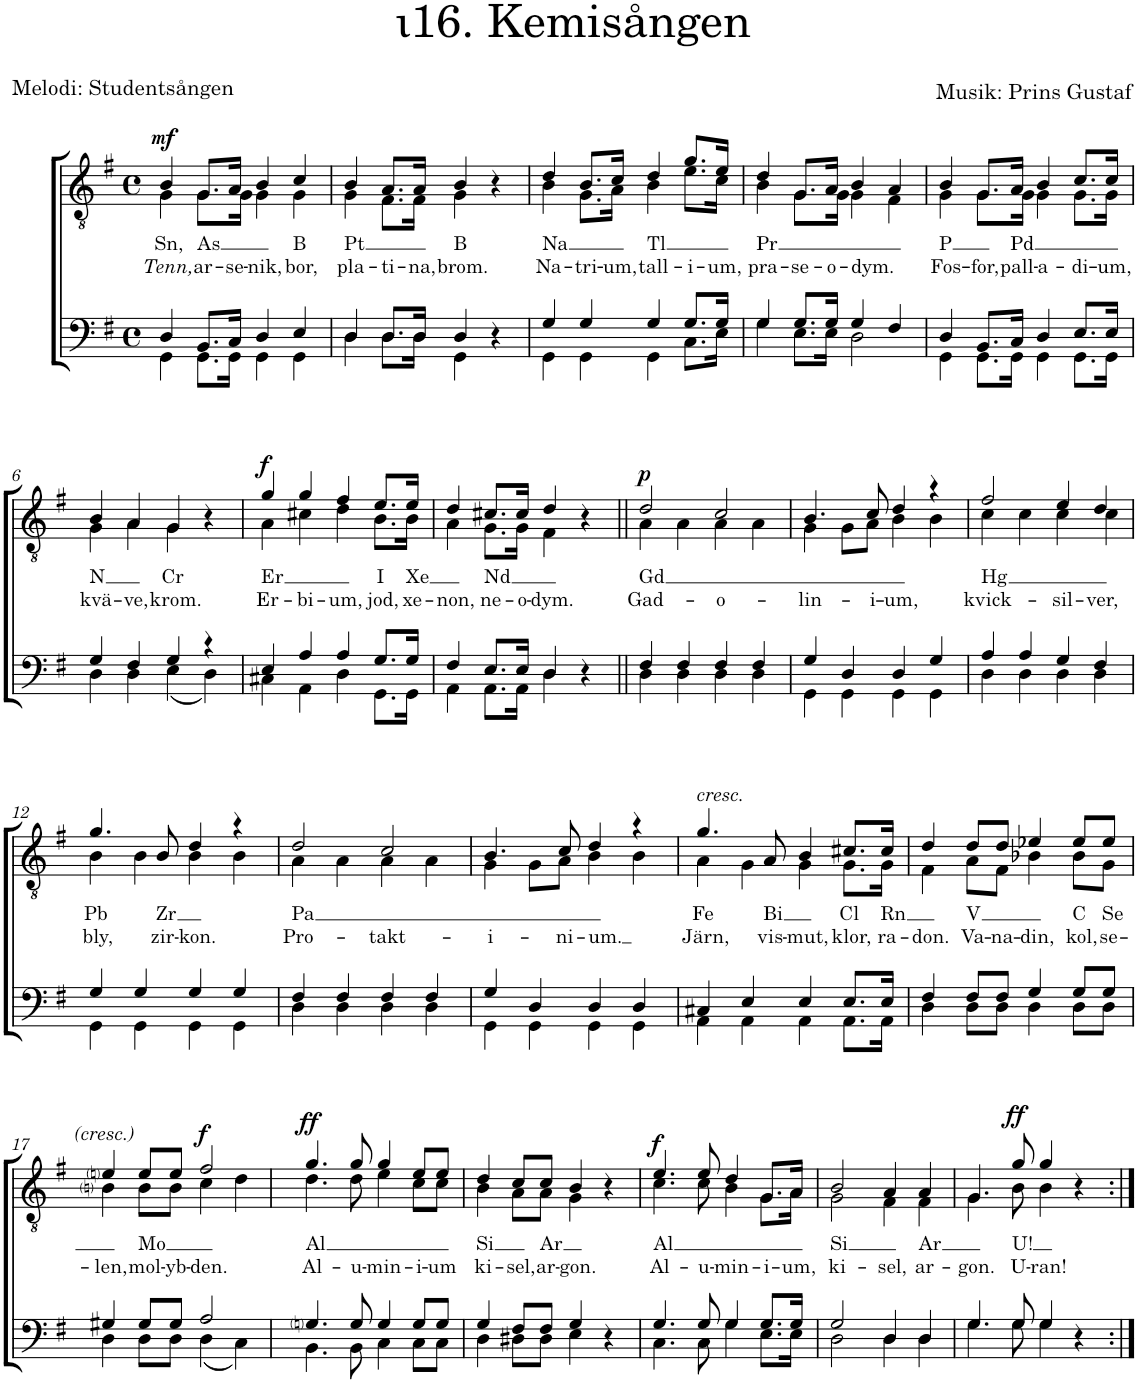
**kern	**kern	**text	**text	**dynam
*part2	*part1	*part1	*part1	*part1
*staff2	*staff1	*staff1	*staff1	*staff1
*I"B  B	*I"T	*	*	*
*clefF4	*clefGv2	*	*	*
*k[f#]	*k[f#]	*	*	*
*G:	*G:	*	*	*
*M4/4	*M4/4	*	*	*
*met(c)	*met(c)	*	*	*
=1	=1	=1	=1	=1
*^	*	*	*	*
!	!	!	!LO:LY:b	!LO:LY:b	!LO:DY:a
*	*	*^	*	*	*
4D/	4GG\	4B/	4G\	Sn,	Tenn,	mf
!	!	!	!	!LO:LY:b	!LO:LY:b	!
8.BB/L	8.GG\L	8.G/L	8.G\L	As	ar-	.
!	!	!	!	!	!LO:LY:b	!
16C/Jk	16GG\Jk	16A/Jk	16G\Jk	.	-se-	.
!	!	!	!	!	!LO:LY:b	!
4D/	4GG\	4B/	4G\	.	-nik,	.
!	!	!	!	!LO:LY:b	!LO:LY:b	!
4E/	4GG\	4c/	4G\	B	bor,	.
=2	=2	=2	=2	=2	=2	=2
!	!	!	!	!LO:LY:b	!LO:LY:b	!
4D/	4D\	4B/	4G\	Pt	pla-	.
!	!	!	!	!	!LO:LY:b	!
8.D/L	8.D\L	8.A/L	8.F#\L	.	-ti-	.
!	!	!	!	!	!LO:LY:b	!
16D/Jk	16D\Jk	16A/Jk	16F#\Jk	.	-na,	.
!	!	!	!	!LO:LY:b	!LO:LY:b	!
4D/	4GG\	4B/	4G\	B	brom.	.
4r	4ryy	4r	4ryy	.	.	.
=3	=3	=3	=3	=3	=3	=3
!	!	!	!	!LO:LY:b	!LO:LY:b	!
4G/	4GG\	4d/	4B\	Na	Na-	.
!	!	!	!	!	!LO:LY:b	!
4G/	4GG\	8.B/L	8.G\L	.	-tri-	.
!	!	!	!	!	!LO:LY:b	!
.	.	16c/Jk	16A\Jk	.	-um,	.
!	!	!	!	!LO:LY:b	!LO:LY:b	!
4G/	4GG\	4d/	4B\	Tl	tall-	.
!	!	!	!	!	!LO:LY:b	!
8.G/L	8.C\L	8.g/L	8.e\L	.	-i-	.
!	!	!	!	!	!LO:LY:b	!
16G/Jk	16E\Jk	16e/Jk	16c\Jk	.	-um,	.
=4	=4	=4	=4	=4	=4	=4
!	!	!	!	!LO:LY:b	!LO:LY:b	!
4G/	4G\	4d/	4B\	Pr	pra-	.
!	!	!	!	!	!LO:LY:b	!
8.G/L	8.E\L	8.G/L	8.G\L	.	-se-	.
!	!	!	!	!	!LO:LY:b	!
16G/Jk	16E\Jk	16A/Jk	16G\Jk	.	-o-	.
!	!	!	!	!	!LO:LY:b	!
4G/	2D\	4B/	4G\	.	-dym.	.
4F#/	.	4A/	4F#\	.	.	.
=5	=5	=5	=5	=5	=5	=5
!	!	!	!	!LO:LY:b	!LO:LY:b	!
4D/	4GG\	4B/	4G\	P	Fos-	.
!	!	!	!	!	!LO:LY:b	!
8.BB/L	8.GG\L	8.G/L	8.G\L	.	-for,	.
!	!	!	!	!LO:LY:b	!LO:LY:b	!
16C/Jk	16GG\Jk	16A/Jk	16G\Jk	Pd	pall-	.
!	!	!	!	!	!LO:LY:b	!
4D/	4GG\	4B/	4G\	.	-a-	.
!	!	!	!	!	!LO:LY:b	!
8.E/L	8.GG\L	8.c/L	8.G\L	.	-di-	.
!	!	!	!	!	!LO:LY:b	!
16E/Jk	16GG\Jk	16c/Jk	16G\Jk	.	-um,	.
!!LO:LB:g=z	!!
=6	=6	=6	=6	=6	=6	=6
!	!	!	!	!LO:LY:b	!LO:LY:b	!
4G/	4D\	4B/	4G\	N	kvä-	.
!	!	!	!	!	!LO:LY:b	!
4F#/	4D\	4A/	4A\	.	-ve,	.
!	!	!	!	!LO:LY:b	!LO:LY:b	!
4G/	(<4E\	4G/	4G\	Cr	krom.	.
4r	4D\)	4r	4ryy	.	.	.
=7	=7	=7	=7	=7	=7	=7
!	!	!	!	!LO:LY:b	!LO:LY:b	!LO:DY:a
4E/	4C#X\	4g/	4A\	Er	Er-	f
!	!	!	!	!	!LO:LY:b	!
4A/	4AA\	4g/	4c#X\	.	-bi-	.
!	!	!	!	!	!LO:LY:b	!
4A/	4D\	4f#/	4d\	.	-um,	.
!	!	!	!	!LO:LY:b	!LO:LY:b	!
8.G/L	8.GG\L	8.e/L	8.B\L	I	jod,	.
!	!	!	!	!LO:LY:b	!LO:LY:b	!
16G/Jk	16GG\Jk	16e/Jk	16B\Jk	Xe	xe-	.
=8	=8	=8	=8	=8	=8	=8
!	!	!	!	!	!LO:LY:b	!
4F#/	4AA\	4d/	4A\	.	-non,	.
!	!	!	!	!LO:LY:b	!LO:LY:b	!
8.E/L	8.AA\L	8.c#X/L	8.G\L	Nd	ne-	.
!	!	!	!	!	!LO:LY:b	!
16E/Jk	16AA\Jk	16c#/Jk	16G\Jk	.	-o-	.
!	!	!	!	!	!LO:LY:b	!
4D/	4D\	4d/	4F#\	.	-dym.	.
4r	4ryy	4r	4ryy	.	.	.
=9||	=9||	=9||	=9||	=9||	=9||	=9||
!	!	!	!	!LO:LY:b	!LO:LY:b	!LO:DY:a
4F#/	4D\	2d/	4A\	Gd	Gad-	p
4F#/	4D\	.	4A\	.	.	.
!	!	!	!	!	!LO:LY:b	!
4F#/	4D\	2c/	4A\	.	-o-	.
4F#/	4D\	.	4A\	.	.	.
=10	=10	=10	=10	=10	=10	=10
!	!	!	!	!	!LO:LY:b	!
4G/	4GG\	4.B/	4G\	.	-lin-	.
4D/	4GG\	.	8G\L	.	.	.
!	!	!	!	!	!LO:LY:b	!
.	.	8c/	8A\J	.	-i-	.
!	!	!	!	!	!LO:LY:b	!
4D/	4GG\	4d/	4B\	.	-um,	.
4G/	4GG\	4r	4B\	.	.	.
=11	=11	=11	=11	=11	=11	=11
!	!	!	!	!LO:LY:b	!LO:LY:b	!
4A/	4D\	2f#/	4c\	-Hg	kvick-	.
4A/	4D\	.	4c\	.	.	.
!	!	!	!	!	!LO:LY:b	!
4G/	4D\	4e/	4c\	.	-sil-	.
!	!	!	!	!	!LO:LY:b	!
4F#/	4D\	4d/	4c\	.	-ver,	.
!!LO:LB:g=z	!!
=12	=12	=12	=12	=12	=12	=12
!	!	!	!	!LO:LY:b	!LO:LY:b	!
4G/	4GG\	4.g/	4B\	Pb	bly,	.
4G/	4GG\	.	4B\	.	.	.
!	!	!	!	!LO:LY:b	!LO:LY:b	!
.	.	8B/	.	Zr	zir-	.
!	!	!	!	!	!LO:LY:b	!
4G/	4GG\	4d/	4B\	.	-kon.	.
4G/	4GG\	4r	4B\	.	.	.
=13	=13	=13	=13	=13	=13	=13
!	!	!	!	!LO:LY:b	!LO:LY:b	!
4F#/	4D\	2d/	4A\	Pa	Pro-	.
4F#/	4D\	.	4A\	.	.	.
!	!	!	!	!	!LO:LY:b	!
4F#/	4D\	2c/	4A\	.	-takt-	.
4F#/	4D\	.	4A\	.	.	.
=14	=14	=14	=14	=14	=14	=14
!	!	!	!	!	!LO:LY:b	!
4G/	4GG\	4.B/	4G\	.	-i-	.
4D/	4GG\	.	8G\L	.	.	.
!	!	!	!	!	!LO:LY:b	!
.	.	8c/	8A\J	.	-ni-	.
!	!	!	!	!	!LO:LY:b	!
4D/	4GG\	4d/	4B\	.	-um.	.
4D/	4GG\	4r	4B\	.	.	.
=15	=15	=15	=15	=15	=15	=15
!	!	!LO:TX:a:i:t=cresc.	!	!	!	!
!	!	!	!	!LO:LY:b	!LO:LY:b	!
4C#X/	4AA\	4.g/	4A\	Fe	Järn,	.
4E/	4AA\	.	4G\	.	.	.
!	!	!	!	!LO:LY:b	!LO:LY:b	!
.	.	8A/	.	Bi	vis-	.
!	!	!	!	!	!LO:LY:b	!
4E/	4AA\	4B/	4G\	.	-mut,	.
!	!	!	!	!LO:LY:b	!LO:LY:b	!
8.E/L	8.AA\L	8.c#X/L	8.G\L	Cl	klor,	.
!	!	!	!	!LO:LY:b	!LO:LY:b	!
16E/Jk	16AA\Jk	16c#/Jk	16G\Jk	Rn	ra-	.
=16	=16	=16	=16	=16	=16	=16
!	!	!	!	!	!LO:LY:b	!
4F#/	4D\	4d/	4F#\	.	-don.	.
!	!	!	!	!LO:LY:b	!LO:LY:b	!
8F#/L	8D\L	8d/L	8A\L	V	Va-	.
!	!	!	!	!	!LO:LY:b	!
8F#/J	8D\J	8d/J	8F#\J	.	-na-	.
!	!	!	!	!	!LO:LY:b	!
4G/	4D\	4e-X/	4B-X\	.	-din,	.
!	!	!	!	!LO:LY:b	!LO:LY:b	!
8G/L	8D\L	8e-/L	8B-\L	C	kol,	.
!	!	!	!	!LO:LY:b	!LO:LY:b	!
8G/J	8D\J	8e-/J	8G\J	Se	se-	.
!!LO:LB:g=z	!!
=17	=17	=17	=17	=17	=17	=17
!	!	!	!	!	!LO:LY:b	!
4G#X/	4D\	4eni/	4Bni\	.	-len,	.
!	!	!	!	!LO:LY:b	!LO:LY:b	!
8G#/L	8D\L	8e/L	8B\L	Mo	mol-	.
!	!	!	!	!	!LO:LY:b	!
8G#/J	8D\J	8e/J	8B\J	.	-yb-	.
!	!	!	!	!	!LO:LY:b	!LO:DY:a
2A/	(<4D\	2f#/	4c\	.	den.	f
.	4C\)	.	4d\	.	.	.
=18	=18	=18	=18	=18	=18	=18
!	!	!	!	!LO:LY:b	!LO:LY:b	!LO:DY:a
4.Gni/	4.BB\	4.g/	4.d\	Al	Al-	ff
!	!	!	!	!	!LO:LY:b	!
8G/	8BB\	8g/	8d\	.	-u-	.
!	!	!	!	!	!LO:LY:b	!
4G/	4C\	4g/	4e\	.	-min-	.
!	!	!	!	!	!LO:LY:b	!
8G/L	8C\L	8e/L	8c\L	.	-i-	.
!	!	!	!	!	!LO:LY:b	!
8G/J	8C\J	8e/J	8c\J	.	-um	.
=19	=19	=19	=19	=19	=19	=19
!	!	!	!	!LO:LY:b	!LO:LY:b	!
4G/	4D\	4d/	4B\	Si	ki-	.
!	!	!	!	!	!LO:LY:b	!
8F#/L	8D#X\L	8c/L	8A\L	.	-sel,	.
!	!	!	!	!LO:LY:b	!LO:LY:b	!
8F#/J	8D#\J	8c/J	8A\J	Ar	ar-	.
!	!	!	!	!	!LO:LY:b	!
4G/	4E\	4B/	4G\	.	-gon.	.
4r	4ryy	4r	4ryy	.	.	.
=20	=20	=20	=20	=20	=20	=20
!	!	!	!	!LO:LY:b	!LO:LY:b	!LO:DY:a
4.G/	4.C\	4.e/	4.c\	Al	Al-	f
!	!	!	!	!	!LO:LY:b	!
8G/	8C\	8e/	8c\	.	-u-	.
!	!	!	!	!	!LO:LY:b	!
4G/	4G\	4d/	4B\	.	-min-	.
!	!	!	!	!	!LO:LY:b	!
8.G/L	8.E\L	8.G/L	8.G\L	.	-i-	.
!	!	!	!	!	!LO:LY:b	!
16G/Jk	16E\Jk	16A/Jk	16A\Jk	.	-um,	.
=21	=21	=21	=21	=21	=21	=21
!	!	!	!	!LO:LY:b	!LO:LY:b	!
2G/	2D\	2B/	2G\	Si	ki-	.
!	!	!	!	!	!LO:LY:b	!
4D/	4D\	4A/	4F#\	.	-sel,	.
!	!	!	!	!LO:LY:b	!LO:LY:b	!
4D/	4D\	4A/	4F#\	Ar	ar-	.
=22	=22	=22	=22	=22	=22	=22
!	!	!	!	!	!LO:LY:b	!
4.G/	4.G\	4.G/	4.G\	.	-gon.	.
!	!	!	!	!LO:LY:b	!LO:LY:b	!LO:DY:a
8G/	8G\	8g/	8B\	U!	U-	ff
!	!	!	!	!	!LO:LY:b	!
4G/	4G\	4g/	4B\	.	-ran!	.
4r	4ryy	4r	4ryy	.	.	.
*v	*v	*	*	*	*	*
*	*v	*v	*	*	*
=:|!	=:|!	=:|!	=:|!	=:|!
*-	*-	*-	*-	*-
